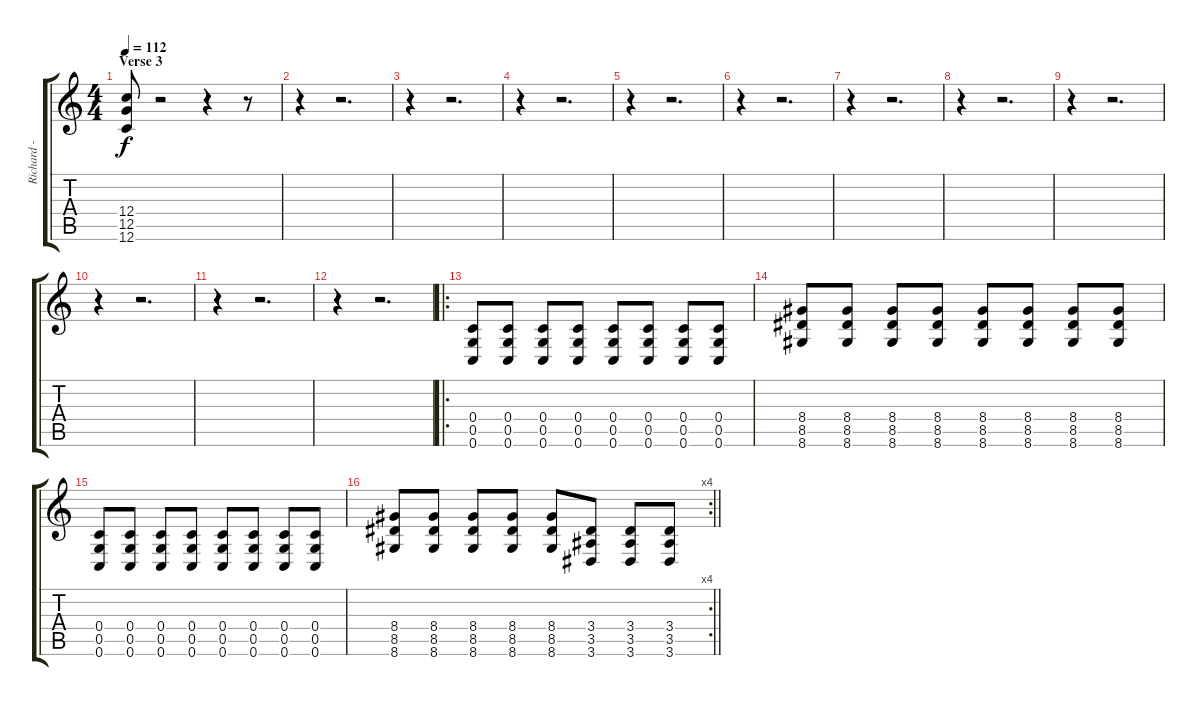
\track ("Richard - Lead Guitar" "Richard - ") {instrument overdrivenguitar}
\staff {score tabs}
\tuning (D4 A3 F3 C3 G2 C2) {hide}
\ts (4 4)
\section ("" "Verse 3")
\tempo 112
\clef g2
\ks c
(12.4 12.5 12.6).8{dy f} r.2 r.4 r.8 |
r.4 r.2{d} |
r.4 r.2{d} |
r.4 r.2{d} |
r.4 r.2{d} |
r.4 r.2{d} |
r.4 r.2{d} |
r.4 r.2{d} |
r.4 r.2{d} |
r.4 r.2{d} |
r.4 r.2{d} |
r.4 r.2{d} |
\ro
(0.4 0.5 0.6).8 (0.4 0.5 0.6).8 (0.4 0.5 0.6).8 (0.4 0.5 0.6).8 (0.4 0.5 0.6).8 (0.4 0.5 0.6).8 (0.4 0.5 0.6).8 (0.4 0.5 0.6).8 |
(8.4 8.5 8.6).8 (8.4 8.5 8.6).8 (8.4 8.5 8.6).8 (8.4 8.5 8.6).8 (8.4 8.5 8.6).8 (8.4 8.5 8.6).8 (8.4 8.5 8.6).8 (8.4 8.5 8.6).8 |
(0.4 0.5 0.6).8 (0.4 0.5 0.6).8 (0.4 0.5 0.6).8 (0.4 0.5 0.6).8 (0.4 0.5 0.6).8 (0.4 0.5 0.6).8 (0.4 0.5 0.6).8 (0.4 0.5 0.6).8 |
\rc 4
\barLineRight lightlight
(8.4 8.5 8.6).8 (8.4 8.5 8.6).8 (8.4 8.5 8.6).8 (8.4 8.5 8.6).8 (8.4 8.5 8.6).8 (3.4 3.5 3.6).8 (3.4 3.5 3.6).8 (3.4 3.5 3.6).8
